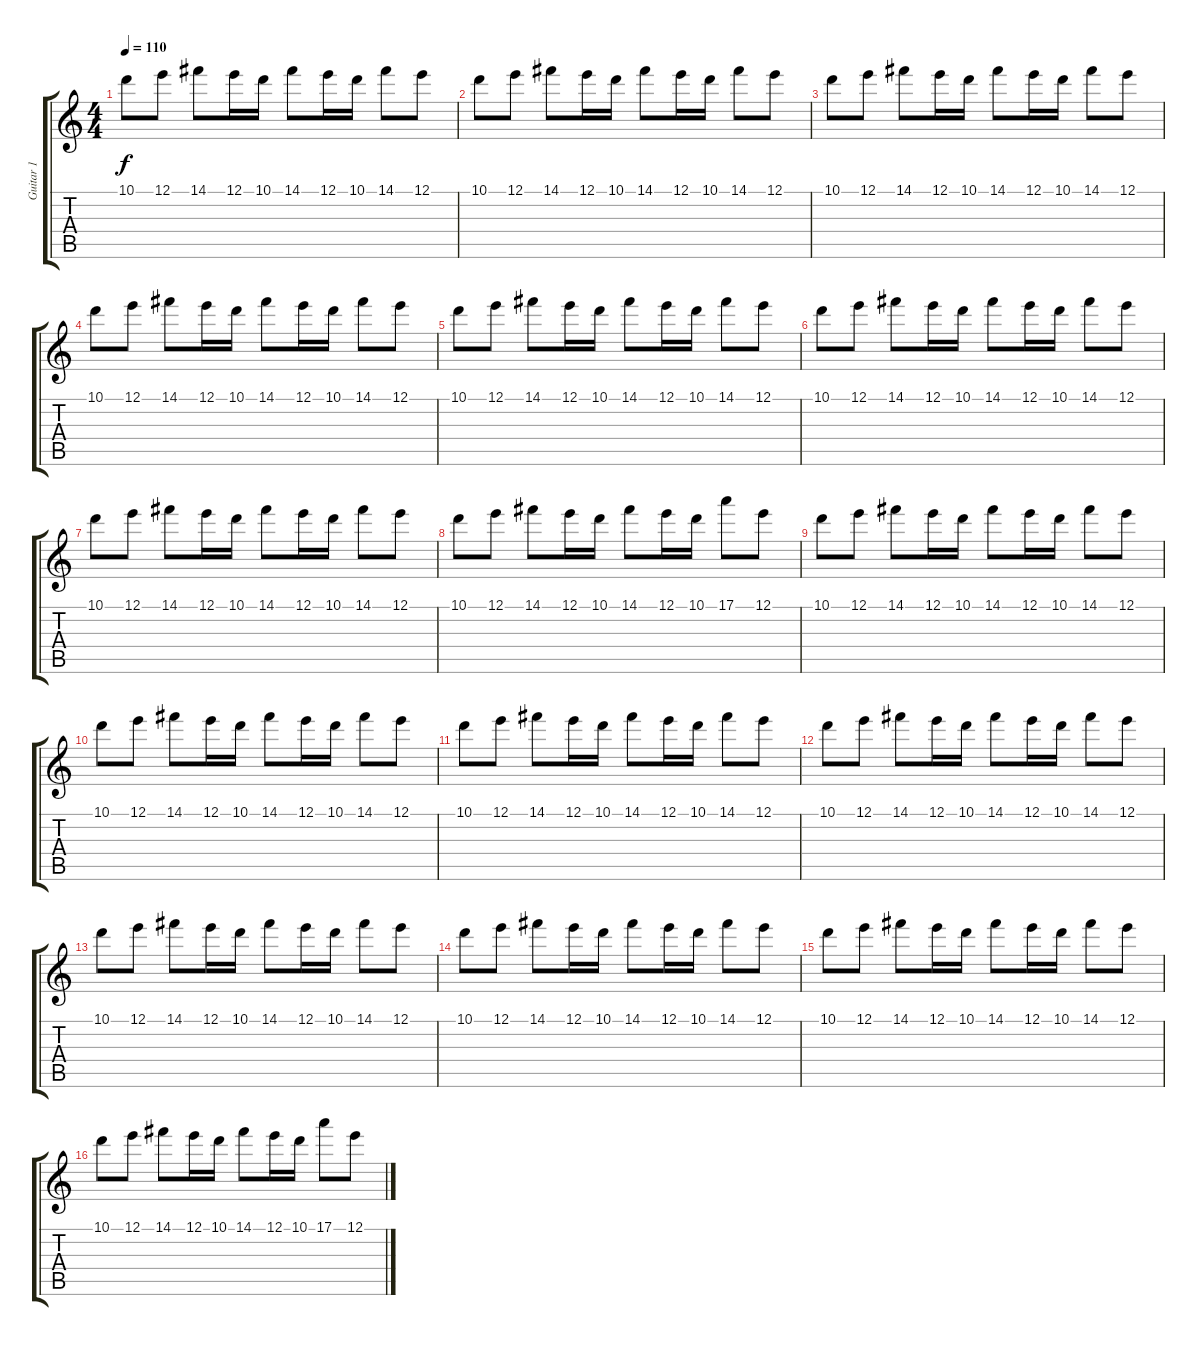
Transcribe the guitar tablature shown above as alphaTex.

\track ("Guitar 1" "Guitar 1") {instrument acousticguitarsteel}
\staff {score tabs}
\tuning (E4 B3 G3 D3 A2 E2) {hide}
\ts (4 4)
\tempo 110
\clef g2
\ks c
10.1.8{dy f} 12.1.8 14.1.8 12.1.16 10.1.16 14.1.8 12.1.16 10.1.16 14.1.8 12.1.8 |
10.1.8 12.1.8 14.1.8 12.1.16 10.1.16 14.1.8 12.1.16 10.1.16 14.1.8 12.1.8 |
10.1.8 12.1.8 14.1.8 12.1.16 10.1.16 14.1.8 12.1.16 10.1.16 14.1.8 12.1.8 |
10.1.8 12.1.8 14.1.8 12.1.16 10.1.16 14.1.8 12.1.16 10.1.16 14.1.8 12.1.8 |
10.1.8 12.1.8 14.1.8 12.1.16 10.1.16 14.1.8 12.1.16 10.1.16 14.1.8 12.1.8 |
10.1.8 12.1.8 14.1.8 12.1.16 10.1.16 14.1.8 12.1.16 10.1.16 14.1.8 12.1.8 |
10.1.8 12.1.8 14.1.8 12.1.16 10.1.16 14.1.8 12.1.16 10.1.16 14.1.8 12.1.8 |
10.1.8 12.1.8 14.1.8 12.1.16 10.1.16 14.1.8 12.1.16 10.1.16 17.1.8 12.1.8 |
10.1.8 12.1.8 14.1.8 12.1.16 10.1.16 14.1.8 12.1.16 10.1.16 14.1.8 12.1.8 |
10.1.8 12.1.8 14.1.8 12.1.16 10.1.16 14.1.8 12.1.16 10.1.16 14.1.8 12.1.8 |
10.1.8 12.1.8 14.1.8 12.1.16 10.1.16 14.1.8 12.1.16 10.1.16 14.1.8 12.1.8 |
10.1.8 12.1.8 14.1.8 12.1.16 10.1.16 14.1.8 12.1.16 10.1.16 14.1.8 12.1.8 |
10.1.8 12.1.8 14.1.8 12.1.16 10.1.16 14.1.8 12.1.16 10.1.16 14.1.8 12.1.8 |
10.1.8 12.1.8 14.1.8 12.1.16 10.1.16 14.1.8 12.1.16 10.1.16 14.1.8 12.1.8 |
10.1.8 12.1.8 14.1.8 12.1.16 10.1.16 14.1.8 12.1.16 10.1.16 14.1.8 12.1.8 |
10.1.8 12.1.8 14.1.8 12.1.16 10.1.16 14.1.8 12.1.16 10.1.16 17.1.8 12.1.8
